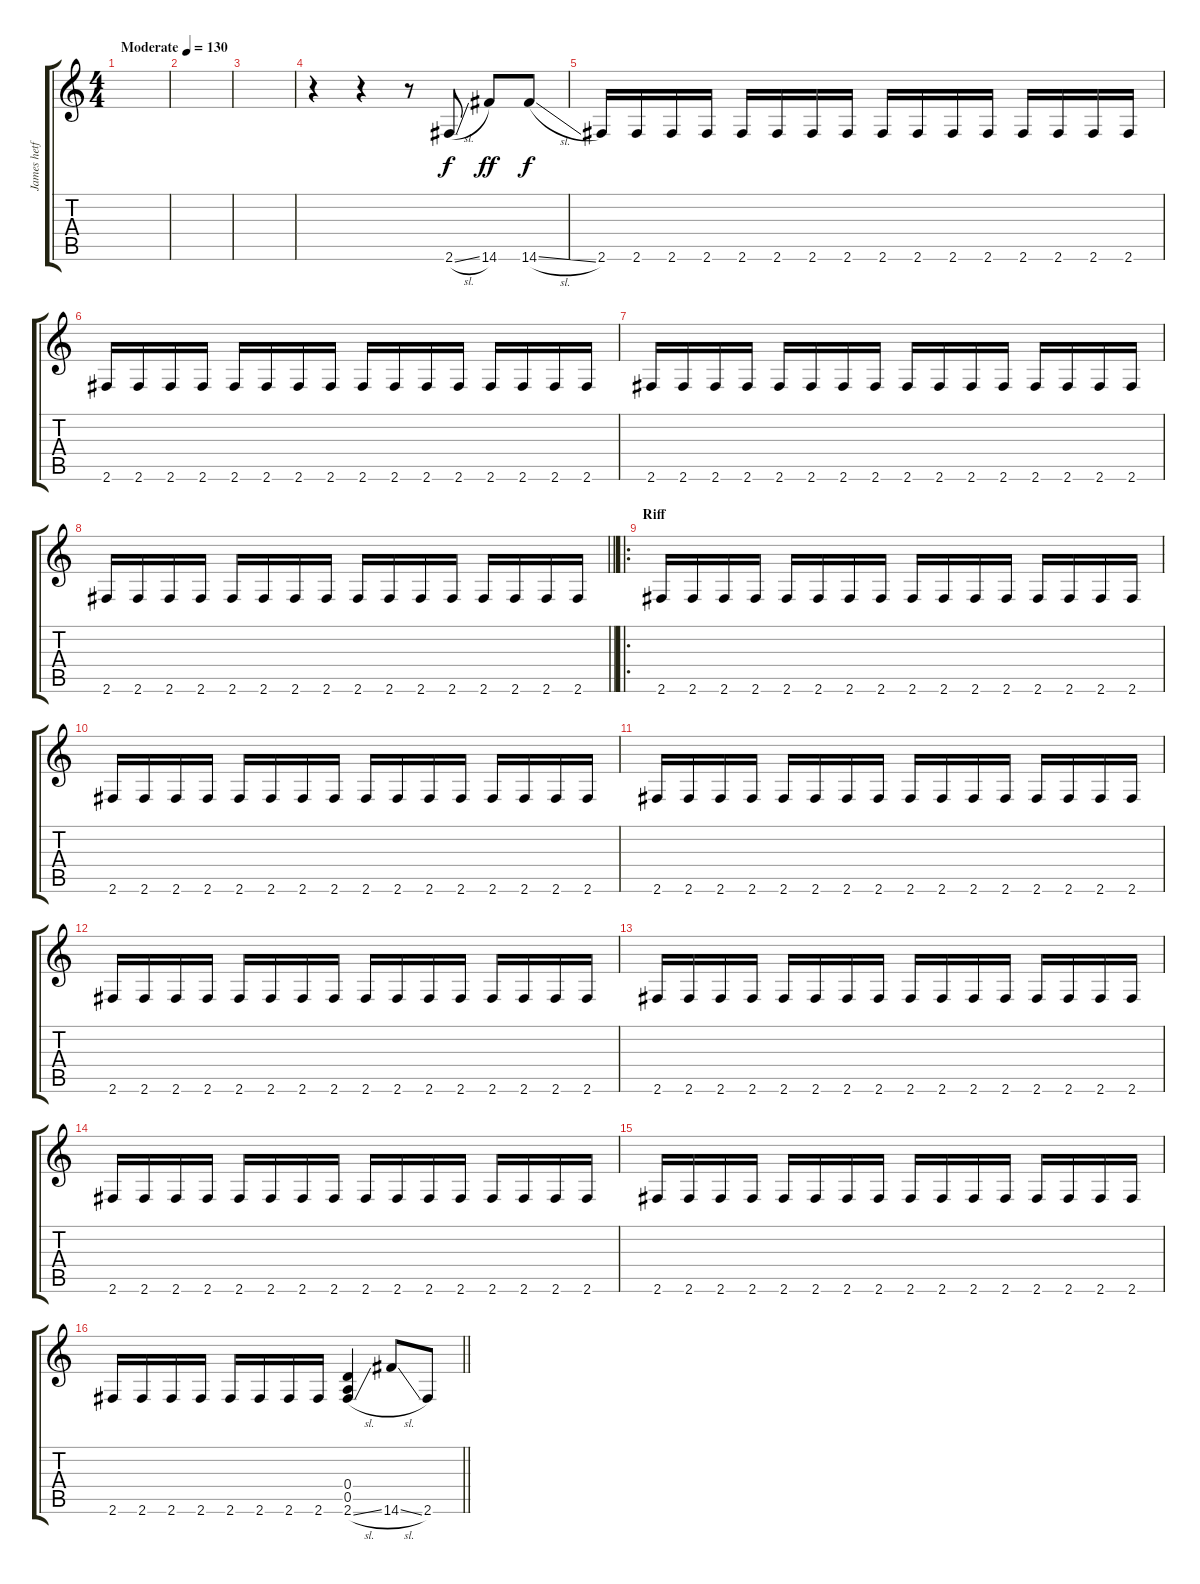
\track ("James hetfield" "James hetf") {instrument distortionguitar}
\staff {score tabs}
\tuning (E4 B3 G3 D3 A2 E2) {hide}
\ts (4 4)
\tempo (130 "Moderate")
\clef g2
\ks c
|
|
|
r.4 r.4 r.8 2.6{sl}.8 14.6.8{dy ff} 14.6{sl}.8{dy f} |
2.6.16 2.6.16 2.6.16 2.6.16 2.6.16 2.6.16 2.6.16 2.6.16 2.6.16 2.6.16 2.6.16 2.6.16 2.6.16 2.6.16 2.6.16 2.6.16 |
2.6.16 2.6.16 2.6.16 2.6.16 2.6.16 2.6.16 2.6.16 2.6.16 2.6.16 2.6.16 2.6.16 2.6.16 2.6.16 2.6.16 2.6.16 2.6.16 |
2.6.16 2.6.16 2.6.16 2.6.16 2.6.16 2.6.16 2.6.16 2.6.16 2.6.16 2.6.16 2.6.16 2.6.16 2.6.16 2.6.16 2.6.16 2.6.16 |
\barLineRight lightlight
2.6.16 2.6.16 2.6.16 2.6.16 2.6.16 2.6.16 2.6.16 2.6.16 2.6.16 2.6.16 2.6.16 2.6.16 2.6.16 2.6.16 2.6.16 2.6.16 |
\ro
\section ("" "Riff")
2.6.16 2.6.16 2.6.16 2.6.16 2.6.16 2.6.16 2.6.16 2.6.16 2.6.16 2.6.16 2.6.16 2.6.16 2.6.16 2.6.16 2.6.16 2.6.16 |
2.6.16 2.6.16 2.6.16 2.6.16 2.6.16 2.6.16 2.6.16 2.6.16 2.6.16 2.6.16 2.6.16 2.6.16 2.6.16 2.6.16 2.6.16 2.6.16 |
2.6.16 2.6.16 2.6.16 2.6.16 2.6.16 2.6.16 2.6.16 2.6.16 2.6.16 2.6.16 2.6.16 2.6.16 2.6.16 2.6.16 2.6.16 2.6.16 |
2.6.16 2.6.16 2.6.16 2.6.16 2.6.16 2.6.16 2.6.16 2.6.16 2.6.16 2.6.16 2.6.16 2.6.16 2.6.16 2.6.16 2.6.16 2.6.16 |
2.6.16 2.6.16 2.6.16 2.6.16 2.6.16 2.6.16 2.6.16 2.6.16 2.6.16 2.6.16 2.6.16 2.6.16 2.6.16 2.6.16 2.6.16 2.6.16 |
2.6.16 2.6.16 2.6.16 2.6.16 2.6.16 2.6.16 2.6.16 2.6.16 2.6.16 2.6.16 2.6.16 2.6.16 2.6.16 2.6.16 2.6.16 2.6.16 |
2.6.16 2.6.16 2.6.16 2.6.16 2.6.16 2.6.16 2.6.16 2.6.16 2.6.16 2.6.16 2.6.16 2.6.16 2.6.16 2.6.16 2.6.16 2.6.16 |
\barLineRight lightlight
2.6.16 2.6.16 2.6.16 2.6.16 2.6.16 2.6.16 2.6.16 2.6.16 (0.4 0.5 2.6{sl}).4 14.6{sl}.8 2.6.8
